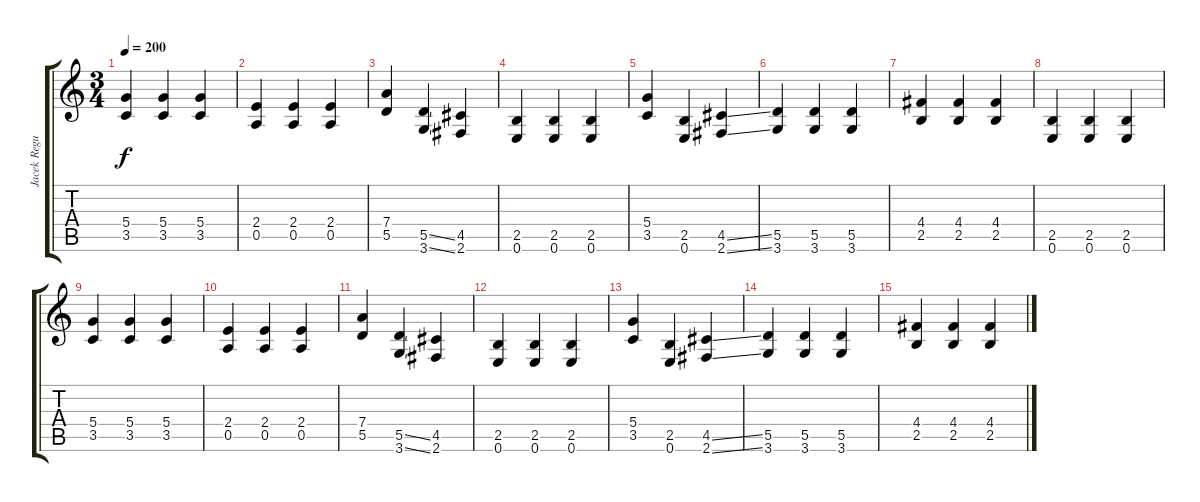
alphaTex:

\track ("Jacek Regulski -Over" "Jacek Regu") {instrument overdrivenguitar}
\staff {score tabs}
\tuning (E4 B3 G3 D3 A2 E2) {hide}
\ts (3 4)
\tempo 200
\clef g2
\ks c
(5.4 3.5).4{dy f} (5.4 3.5).4 (5.4 3.5).4 |
(2.4 0.5).4 (2.4 0.5).4 (2.4 0.5).4 |
(7.4 5.5).4 (5.5{ss} 3.6{ss}).4 (4.5 2.6).4 |
(2.5 0.6).4 (2.5 0.6).4 (2.5 0.6).4 |
(5.4 3.5).4 (2.5 0.6).4 (4.5{ss} 2.6{ss}).4 |
(5.5 3.6).4 (5.5 3.6).4 (5.5 3.6).4 |
(4.4 2.5).4 (4.4 2.5).4 (4.4 2.5).4 |
(2.5 0.6).4 (2.5 0.6).4 (2.5 0.6).4 |
(5.4 3.5).4 (5.4 3.5).4 (5.4 3.5).4 |
(2.4 0.5).4 (2.4 0.5).4 (2.4 0.5).4 |
(7.4 5.5).4 (5.5{ss} 3.6{ss}).4 (4.5 2.6).4 |
(2.5 0.6).4 (2.5 0.6).4 (2.5 0.6).4 |
(5.4 3.5).4 (2.5 0.6).4 (4.5{ss} 2.6{ss}).4 |
(5.5 3.6).4 (5.5 3.6).4 (5.5 3.6).4 |
(4.4 2.5).4 (4.4 2.5).4 (4.4 2.5).4
